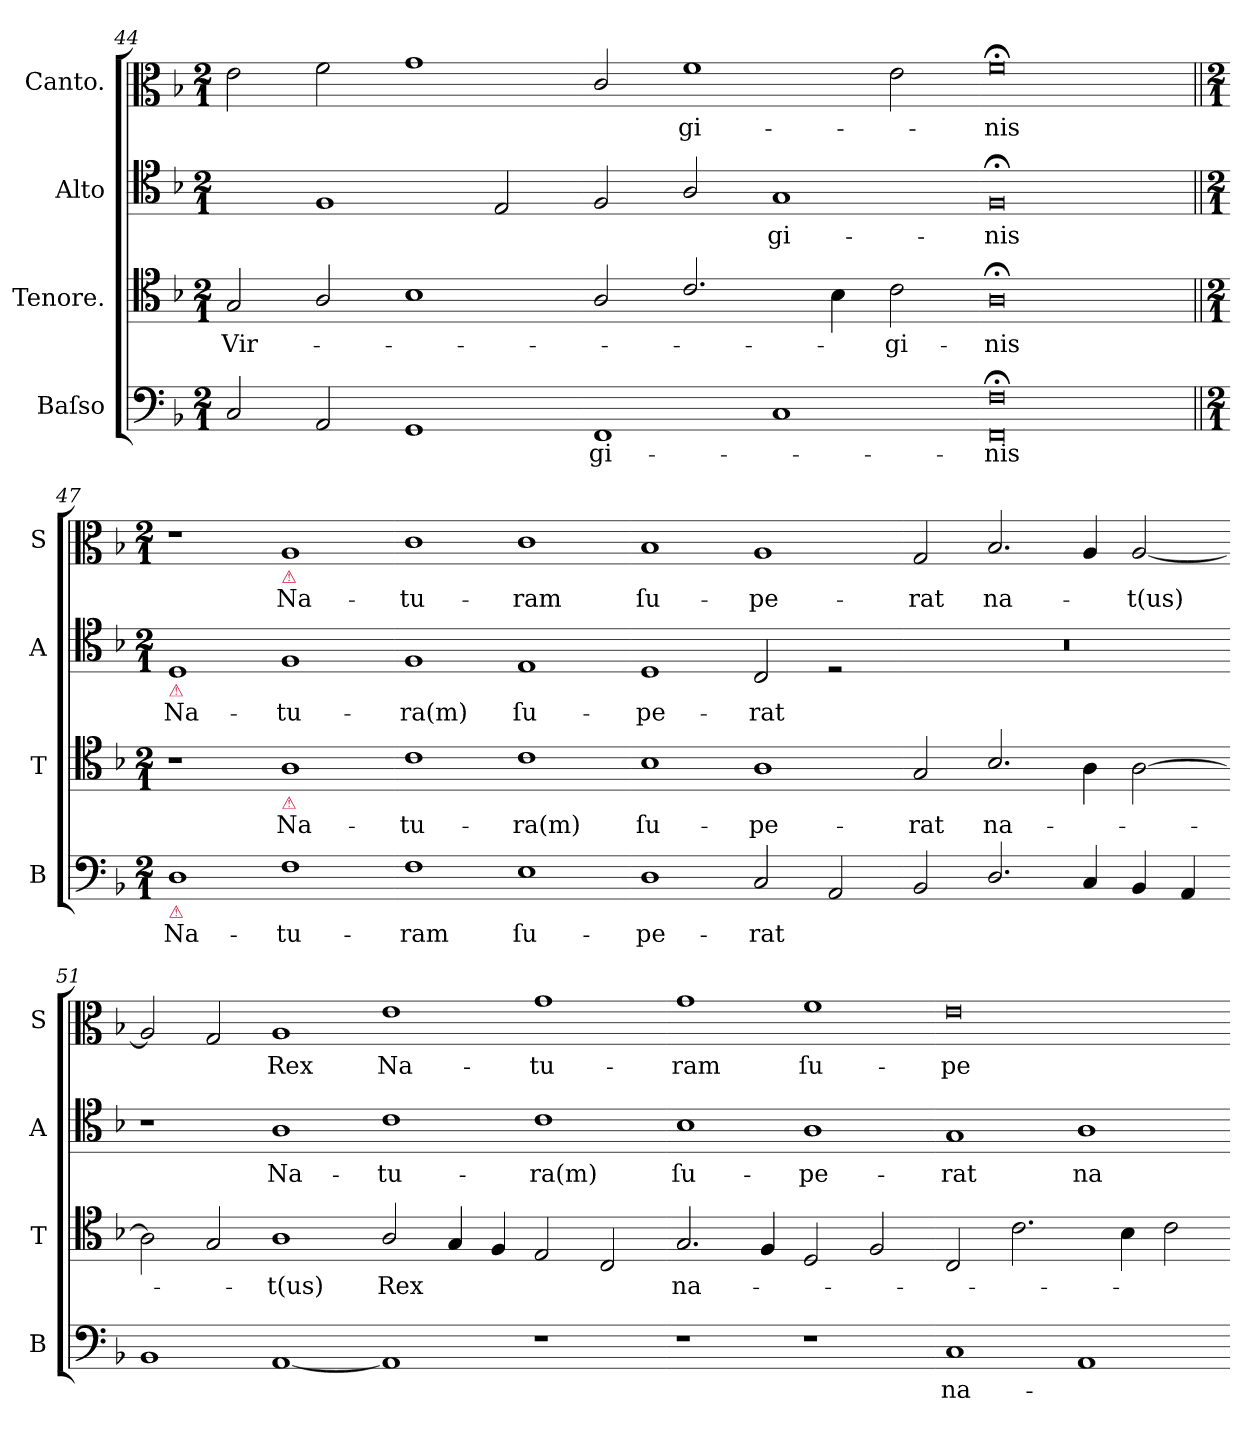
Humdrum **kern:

**kern	**text	**kern	**text	**kern	**text	**kern	**text
*part4	*part4	*part3	*part3	*part2	*part2	*part1	*part1
*staff4	*staff4	*staff3	*staff3	*staff2	*staff2	*staff1	*staff1
*I"Baſso	*	*I"Tenore.	*	*I"Alto	*	*I"Canto.	*
*I'B	*	*I'T	*	*I'A	*	*I'S	*
*clefF4	*	*clefC4	*	*clefC4	*	*clefC3	*
*k[b-]	*	*k[b-]	*	*k[b-]	*	*k[b-]	*
*F:	*	*F:	*	*F:	*	*F:	*
*M2/1	*	*M2/1	*	*M2/1	*	*M2/1	*
=44	=44	=44	=44	=44	=44	=44	=44
2C/	.	2G/	Vir-	2ryy	.	2e\	.
2AA/	.	2A/	.	1F	.	2f\	.
1GG	.	1B-	.	.	.	1g	.
.	.	.	.	2E/	.	.	.
=45-	=45-	=45-	=45-	=45-	=45-	=45-	=45-
1FF	-gi-	2A/	.	2F/	.	2c/	.
.	.	2.c/	.	2A/	.	1f	-gi-
1C	.	.	.	1G	-gi-	.	.
.	.	4B-\	.	.	.	.	.
.	.	2c\	-gi-	.	.	2e\	.
=46-	=46-	=46-	=46-	=46-	=46-	=46-	=46-
0FF;<; 0F;<;	-nis	0A;<;	-nis	0F;<;	-nis	0f;<;	-nis
=47||	=47||	=47||	=47||	=47||	=47||	=47||	=47||
*M2/1	*	*M2/1	*	*M2/1	*	*M2/1	*
!	!	!	!	!LO:TX:b:color=crimson:t=⚠	!	!	!
!LO:TX:b:color=crimson:t=⚠	!	!	!	!	!	!	!
1D	Na-	1r	.	1D	Na-	1r	.
!	!	!	!	!	!	!LO:TX:b:color=crimson:t=⚠	!
!	!	!LO:TX:b:color=crimson:t=⚠	!	!	!	!	!
1F	-tu-	1A	Na-	1F	-tu-	1A	Na-
=48-	=48-	=48-	=48-	=48-	=48-	=48-	=48-
1F	-ram	1c	-tu-	1F	-ra(m)	1c	-tu-
1E	ſu-	1c	-ra(m)	1E	ſu-	1c	-ram
=49-	=49-	=49-	=49-	=49-	=49-	=49-	=49-
1D	-pe-	1B-	ſu-	1D	-pe-	1B-	ſu-
2C/	-rat	1A	-pe-	2C/	-rat	1A	-pe-
2AA/	.	.	.	2rD	.	.	.
=50-	=50-	=50-	=50-	=50-	=50-	=50-	=50-
2BB-/	.	2G/	-rat	0r	.	2G/	-rat
2.D/	.	2.B-/	na-	.	.	2.B-/	na-
4C/	.	4A\	.	.	.	4A/	.
4BB-/	.	[2A\	.	.	.	[2A/	-t(us)
4AA/	.	.	.	.	.	.	.
=51-	=51-	=51-	=51-	=51-	=51-	=51-	=51-
1BB-	.	2A\]	.	1r	.	2A/]	.
.	.	2G/	.	.	.	2G/	.
[1AA	.	1A	-t(us)	1A	Na-	1A	Rex
=52-	=52-	=52-	=52-	=52-	=52-	=52-	=52-
!	!	!	!	!	!	!	!LO:LY:i
1AA]	.	2A/	Rex	1c	-tu-	1e	Na-
.	.	4G/	.	.	.	.	.
.	.	4F/	.	.	.	.	.
!	!	!	!	!	!	!	!LO:LY:i
1r	.	2E/	.	1c	-ra(m)	1g	-tu-
.	.	2C/	.	.	.	.	.
=53-	=53-	=53-	=53-	=53-	=53-	=53-	=53-
!	!	!	!	!	!	!	!LO:LY:i
1r	.	2.G/	na-	1B-	ſu-	1g	-ram
.	.	4F/	.	.	.	.	.
!	!	!	!	!	!	!	!LO:LY:i
1r	.	2D/	.	1A	-pe-	1f	ſu-
.	.	2F/	.	.	.	.	.
=54-	=54-	=54-	=54-	=54-	=54-	=54-	=54-
!	!	!	!	!	!	!	!LO:LY:i
1C	na-	2C/	.	1G	-rat	0e	-pe-
.	.	2.c\	.	.	.	.	.
1AA	.	.	.	1A	na-	.	.
.	.	4B-\	.	.	.	.	.
.	.	2c\	.	.	.	.	.
=-	=-	=-	=-	=-	=-	=-	=-
*-	*-	*-	*-	*-	*-	*-	*-
